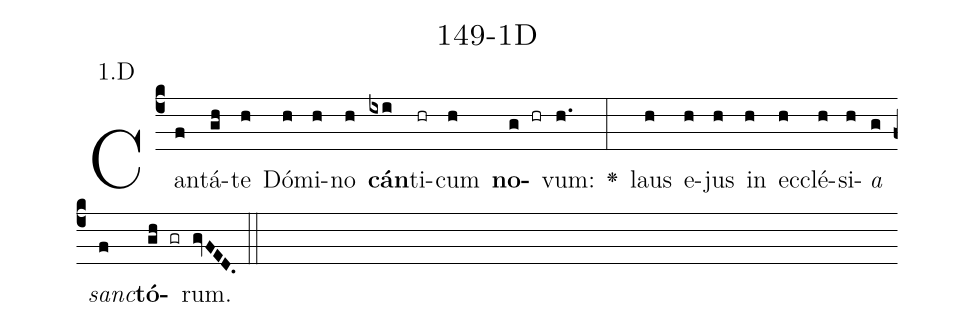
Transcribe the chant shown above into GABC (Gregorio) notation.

name: 149-1D;
annotation: 1.D;
%%
(c4)Can(f)tá(gh)te(h) Dó(h)mi(h)no(h) <b>cán</b>(ixi)ti(hr)cum(h) <b>no</b>(g hr)vum:(h.) <v>\greheightstar</v>(:) laus(h) e(h)jus(h) in(h) ec(h)clé(h)si(h)<i>a</i>(g) <i>sanc</i>(f)<b>tó</b>(gh gr)rum.(gvFED.) (::)


%E(h) u(h) o(g) u(f) a(gh) e.(gvFED.) (::)
